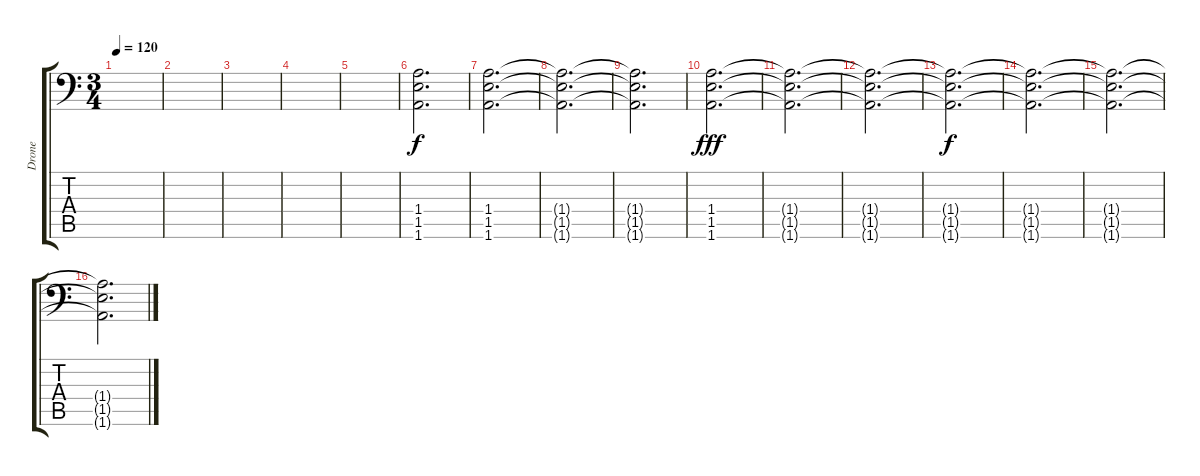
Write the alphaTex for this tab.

\track ("Drone" "Drone") {instrument distortionguitar}
\staff {score tabs}
\tuning (Bb3 F3 Db3 Ab2 Eb2 Ab1) {hide}
\ts (3 4)
\tempo 120
\clef f4
\ks c
|
|
|
|
|
(1.4 1.5 1.6).2{d} |
(1.4 1.5 1.6).2{d} |
(1.4{t} 1.5{t} 1.6{t}).2{d dy f} |
(1.4{t} 1.5{t} 1.6{t}).2{d} |
(1.4 1.5 1.6).2{d dy fff} |
(1.4{t} 1.5{t} 1.6{t}).2{d} |
(1.4{t} 1.5{t} 1.6{t}).2{d} |
(1.4{t} 1.5{t} 1.6{t}).2{d dy f} |
(1.4{t} 1.5{t} 1.6{t}).2{d} |
(1.4{t} 1.5{t} 1.6{t}).2{d} |
(1.4{t} 1.5{t} 1.6{t}).2{d}
